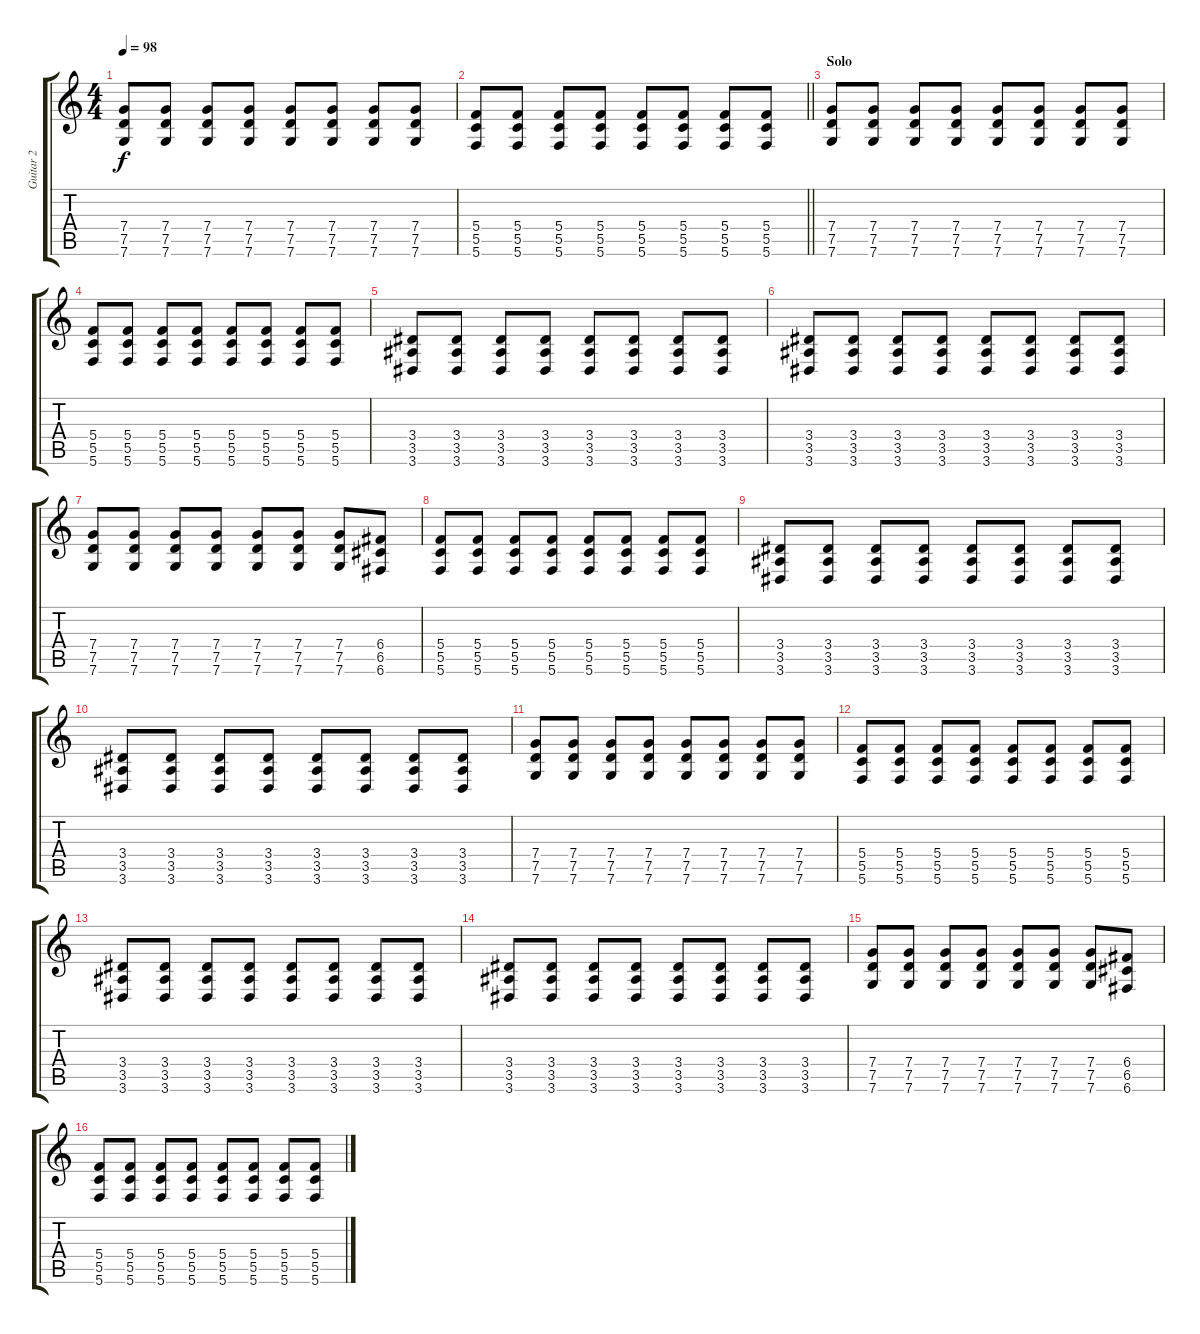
\track ("Guitar 2" "Guitar 2") {instrument electricguitarclean}
\staff {score tabs}
\tuning (D4 A3 F3 C3 G2 C2) {hide}
\ts (4 4)
\tempo 98
\clef g2
\ks c
(7.4 7.5 7.6).8{dy f} (7.4 7.5 7.6).8 (7.4 7.5 7.6).8 (7.4 7.5 7.6).8 (7.4 7.5 7.6).8 (7.4 7.5 7.6).8 (7.4 7.5 7.6).8 (7.4 7.5 7.6).8 |
\barLineRight lightlight
(5.4 5.5 5.6).8 (5.4 5.5 5.6).8 (5.4 5.5 5.6).8 (5.4 5.5 5.6).8 (5.4 5.5 5.6).8 (5.4 5.5 5.6).8 (5.4 5.5 5.6).8 (5.4 5.5 5.6).8 |
\section ("" "Solo")
(7.4 7.5 7.6).8 (7.4 7.5 7.6).8 (7.4 7.5 7.6).8 (7.4 7.5 7.6).8 (7.4 7.5 7.6).8 (7.4 7.5 7.6).8 (7.4 7.5 7.6).8 (7.4 7.5 7.6).8 |
(5.4 5.5 5.6).8 (5.4 5.5 5.6).8 (5.4 5.5 5.6).8 (5.4 5.5 5.6).8 (5.4 5.5 5.6).8 (5.4 5.5 5.6).8 (5.4 5.5 5.6).8 (5.4 5.5 5.6).8 |
(3.4 3.5 3.6).8{instrument distortionguitar} (3.4 3.5 3.6).8 (3.4 3.5 3.6).8 (3.4 3.5 3.6).8 (3.4 3.5 3.6).8 (3.4 3.5 3.6).8 (3.4 3.5 3.6).8 (3.4 3.5 3.6).8 |
(3.4 3.5 3.6).8{instrument distortionguitar} (3.4 3.5 3.6).8 (3.4 3.5 3.6).8 (3.4 3.5 3.6).8 (3.4 3.5 3.6).8 (3.4 3.5 3.6).8 (3.4 3.5 3.6).8 (3.4 3.5 3.6).8 |
(7.4 7.5 7.6).8 (7.4 7.5 7.6).8 (7.4 7.5 7.6).8 (7.4 7.5 7.6).8 (7.4 7.5 7.6).8 (7.4 7.5 7.6).8 (7.4 7.5 7.6).8 (6.4 6.5 6.6).8 |
(5.4 5.5 5.6).8 (5.4 5.5 5.6).8 (5.4 5.5 5.6).8 (5.4 5.5 5.6).8 (5.4 5.5 5.6).8 (5.4 5.5 5.6).8 (5.4 5.5 5.6).8 (5.4 5.5 5.6).8 |
(3.4 3.5 3.6).8{instrument distortionguitar} (3.4 3.5 3.6).8 (3.4 3.5 3.6).8 (3.4 3.5 3.6).8 (3.4 3.5 3.6).8 (3.4 3.5 3.6).8 (3.4 3.5 3.6).8 (3.4 3.5 3.6).8 |
(3.4 3.5 3.6).8{instrument distortionguitar} (3.4 3.5 3.6).8 (3.4 3.5 3.6).8 (3.4 3.5 3.6).8 (3.4 3.5 3.6).8 (3.4 3.5 3.6).8 (3.4 3.5 3.6).8 (3.4 3.5 3.6).8 |
(7.4 7.5 7.6).8 (7.4 7.5 7.6).8 (7.4 7.5 7.6).8 (7.4 7.5 7.6).8 (7.4 7.5 7.6).8 (7.4 7.5 7.6).8 (7.4 7.5 7.6).8 (7.4 7.5 7.6).8 |
(5.4 5.5 5.6).8 (5.4 5.5 5.6).8 (5.4 5.5 5.6).8 (5.4 5.5 5.6).8 (5.4 5.5 5.6).8 (5.4 5.5 5.6).8 (5.4 5.5 5.6).8 (5.4 5.5 5.6).8 |
(3.4 3.5 3.6).8{instrument distortionguitar} (3.4 3.5 3.6).8 (3.4 3.5 3.6).8 (3.4 3.5 3.6).8 (3.4 3.5 3.6).8 (3.4 3.5 3.6).8 (3.4 3.5 3.6).8 (3.4 3.5 3.6).8 |
(3.4 3.5 3.6).8{instrument distortionguitar} (3.4 3.5 3.6).8 (3.4 3.5 3.6).8 (3.4 3.5 3.6).8 (3.4 3.5 3.6).8 (3.4 3.5 3.6).8 (3.4 3.5 3.6).8 (3.4 3.5 3.6).8 |
(7.4 7.5 7.6).8 (7.4 7.5 7.6).8 (7.4 7.5 7.6).8 (7.4 7.5 7.6).8 (7.4 7.5 7.6).8 (7.4 7.5 7.6).8 (7.4 7.5 7.6).8 (6.4 6.5 6.6).8 |
(5.4 5.5 5.6).8 (5.4 5.5 5.6).8 (5.4 5.5 5.6).8 (5.4 5.5 5.6).8 (5.4 5.5 5.6).8 (5.4 5.5 5.6).8 (5.4 5.5 5.6).8 (5.4 5.5 5.6).8
